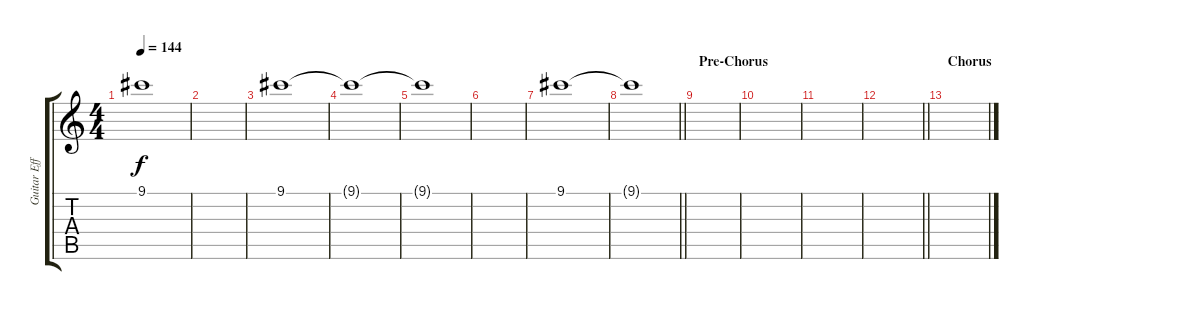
\track ("Guitar Effects" "Guitar Eff") {instrument distortionguitar}
\staff {score tabs}
\tuning (E4 B3 G3 D3 A2 E2) {hide}
\ts (4 4)
\tempo 144
\clef g2
\ks c
9.1{t}.1{dy f volume 4} |
|
9.1.1{volume 10} |
9.1{t}.1 |
9.1{t}.1{volume 4} |
|
9.1.1{volume 10} |
\barLineRight lightlight
9.1{t}.1 |
\section ("" "Pre-Chorus")
|
|
|
\barLineRight lightlight
|
\section ("" "Chorus")
